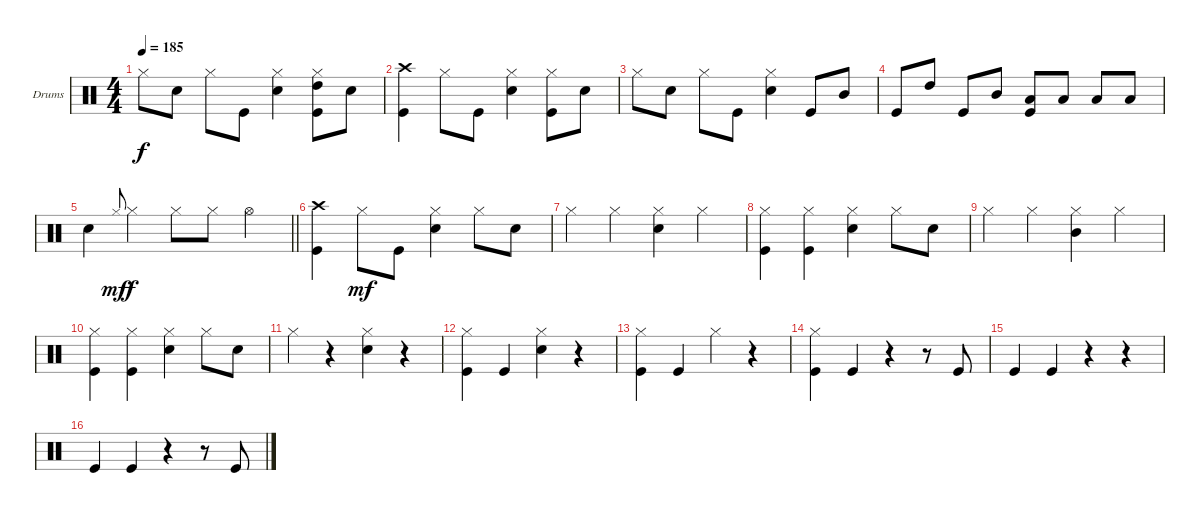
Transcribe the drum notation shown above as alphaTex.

\bracketExtendMode groupsimilarinstruments
\firstSystemTrackNameOrientation horizontal
\otherSystemsTrackNameOrientation horizontal
\track ("Drumkit" "Drums") {instrument percussion}
\staff {score}
\articulation defaults
\ts (4 4)
\tempo 185
\clef neutral
\ks c "Hi-Hat (closed)".8{dy f} "Snare (hit) 2".8 "Hi-Hat (closed)".8 "Kick (hit)".8
("Hi-Hat (closed)" "Snare (hit) 2").4 ("Hi-Hat (closed)" "High Tom (hit)" "Kick (hit)").8 "Snare (hit) 2".8 |
("Crash high (hit)" "Kick (hit)").4 "Hi-Hat (closed)".8 "Kick (hit)".8 ("Hi-Hat (closed)" "Snare (hit) 2").4 ("Hi-Hat (closed)" "Kick (hit)").8 "Snare (hit) 2".8 |
"Hi-Hat (closed)".8 "Snare (hit) 2".8 "Hi-Hat (closed)".8 "Kick (hit)".8 ("Hi-Hat (closed)" "Snare (hit) 2").4 "Kick (hit)".8 "Mid Tom (hit)".8 |
"Kick (hit)".8 "High Tom (hit)".8 "Kick (hit)".8 "Mid Tom (hit)".8 ("Low Tom (hit)" "Kick (hit)").8 "Low Tom (hit)".8 "Low Tom (hit)".8 "Low Tom (hit)".8 |
\barLineRight lightlight "Snare (hit) 2".4 "Hi-Hat (closed)".8{gr onbeat dy mf} "Hi-Hat (closed)".4{dy f} "Hi-Hat (closed)".8 "Hi-Hat (closed)".8 "Hi-Hat (open)".4
|
\section ("" "")
("Crash high (hit)" "Kick (hit)").4 "Hi-Hat (closed)".8{dy mf} "Kick (hit)".8 ("Hi-Hat (closed)" "Snare (hit) 2").4 "Hi-Hat (closed)".8 "Snare (hit) 2".8 |
"Hi-Hat (closed)".4 "Hi-Hat (closed)".4 ("Hi-Hat (closed)" "Snare (hit) 2").4 "Hi-Hat (closed)".4 |
("Hi-Hat (closed)" "Kick (hit)").4 ("Hi-Hat (closed)" "Kick (hit)").4 ("Hi-Hat (closed)" "Snare (hit) 2").4 "Hi-Hat (closed)".8 "Snare (hit) 2".8 |
"Hi-Hat (closed)".4 "Hi-Hat (closed)".4 ("Hi-Hat (closed)" "Mid Tom (hit)").4 "Hi-Hat (closed)".4 |
("Hi-Hat (closed)" "Kick (hit)").4 ("Hi-Hat (closed)" "Kick (hit)").4 ("Hi-Hat (closed)" "Snare (hit) 2").4 "Hi-Hat (closed)".8 "Snare (hit) 2".8 |
"Hi-Hat (closed)".4 r.4 ("Hi-Hat (closed)" "Snare (hit) 2").4 r.4 |
("Hi-Hat (closed)" "Kick (hit)").4 "Kick (hit)".4 ("Hi-Hat (closed)" "Snare (hit) 2").4 r.4 |
("Hi-Hat (closed)" "Kick (hit)").4 "Kick (hit)".4 "Hi-Hat (closed)".4 r.4 |
("Hi-Hat (closed)" "Kick (hit)").4 "Kick (hit)".4 r.4 r.8 "Kick (hit)".8 |
"Kick (hit)".4 "Kick (hit)".4 r.4 r.4 |
"Kick (hit)".4 "Kick (hit)".4 r.4 r.8 "Kick (hit)".8
